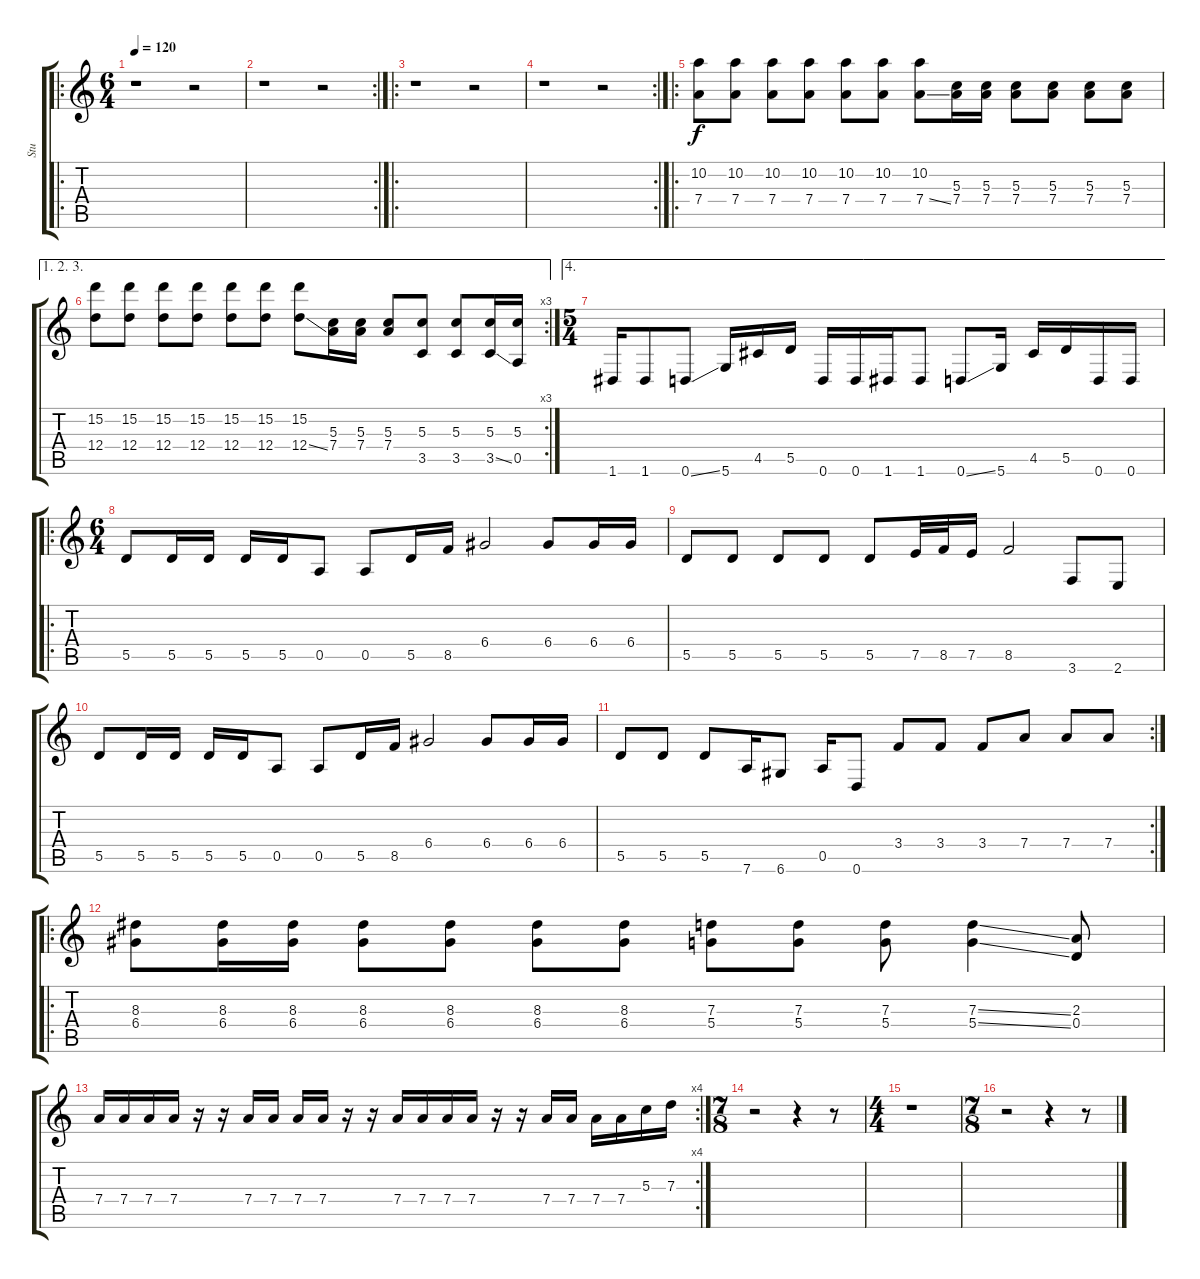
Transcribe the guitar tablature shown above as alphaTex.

\track ("Stu" "Stu") {instrument distortionguitar}
\staff {score tabs}
\tuning (E4 B3 G3 D3 A2 D2) {hide}
\ro
\ts (6 4)
\tempo 120
\clef g2
\ks c
r.1{dy f} r.2 |
\rc 2
r.1 r.2 |
\ro
r.1 r.2 |
\rc 2
r.1 r.2 |
\ro
(10.2 7.4).8 (10.2 7.4).8 (10.2 7.4).8 (10.2 7.4).8 (10.2 7.4).8 (10.2 7.4).8 (10.2 7.4{ss}).8 (5.3 7.4).16 (5.3 7.4).16 (5.3 7.4).8 (5.3 7.4).8 (5.3 7.4).8 (5.3 7.4).8 |
\ae (1 2 3)
\rc 3
(15.2 12.4).8 (15.2 12.4).8 (15.2 12.4).8 (15.2 12.4).8 (15.2 12.4).8 (15.2 12.4).8 (15.2 12.4{ss}).8 (5.3 7.4).16 (5.3 7.4).16 (5.3 7.4).8 (5.3 3.5).8 (5.3 3.5).8 (5.3 3.5{ss}).16 (5.3 0.5).16 |
\ae 4
\ts (5 4)
1.6.16 1.6.8 0.6{ss}.8 5.6.16 4.5.16 5.5.16 0.6.16 0.6.16 1.6.16 1.6.8 0.6{ss}.8 5.6.16 4.5.16 5.5.16 0.6.16 0.6.16 |
\ro
\ts (6 4)
5.5.8 5.5.16 5.5.16 5.5.16 5.5.16 0.5.8 0.5.8 5.5.16 8.5.16 6.4.2 6.4.8 6.4.16 6.4.16 |
5.5.8 5.5.8 5.5.8 5.5.8 5.5.8 7.5.32 8.5.32 7.5.16 8.5.2 3.6.8 2.6.8 |
5.5.8 5.5.16 5.5.16 5.5.16 5.5.16 0.5.8 0.5.8 5.5.16 8.5.16 6.4.2 6.4.8 6.4.16 6.4.16 |
\rc 2
5.5.8 5.5.8 5.5.8 7.6.16 6.6.8 0.5.16 0.6.8 3.4.8 3.4.8 3.4.8 7.4.8 7.4.8 7.4.8 |
\ro
(8.3 6.4).8 (8.3 6.4).16 (8.3 6.4).16 (8.3 6.4).8 (8.3 6.4).8 (8.3 6.4).8 (8.3 6.4).8 (7.3 5.4).8 (7.3 5.4).8 (7.3 5.4).8 (7.3{ss} 5.4{ss}).4 (2.3 0.4).8 |
\rc 4
7.4.16 7.4.16 7.4.16 7.4.16 r.16 r.16 7.4.16 7.4.16 7.4.16 7.4.16 r.16 r.16 7.4.16 7.4.16 7.4.16 7.4.16 r.16 r.16 7.4.16 7.4.16 7.4.16 7.4.16 5.3.16 7.3.16 |
\ts (7 8)
r.2 r.4 r.8 |
\ts (4 4)
r.1 |
\ts (7 8)
r.2 r.4 r.8
